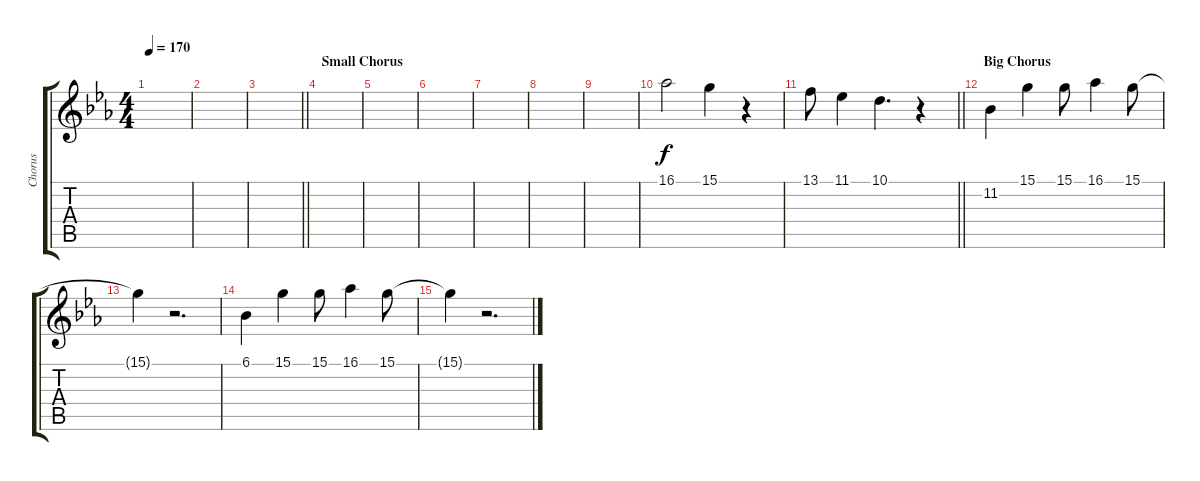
\track ("Chorus" "Chorus") {instrument flute}
\staff {score tabs}
\tuning (E4 B3 G3 D3 A2 E2) {hide}
\ts (4 4)
\tempo 170
\clef g2
\ks eb
|
|
\barLineRight lightlight
|
\section ("" "Small Chorus")
|
|
|
|
|
|
16.1.2 15.1.4 r.4 |
\barLineRight lightlight
13.1.8 11.1.4 10.1.4{d} r.4 |
\section ("" "Big Chorus")
11.2.4 15.1.4 15.1.8 16.1.4 15.1.8 |
15.1{t}.4 r.2{d} |
6.1.4 15.1.4 15.1.8 16.1.4 15.1.8 |
15.1{t}.4 r.2{d}
